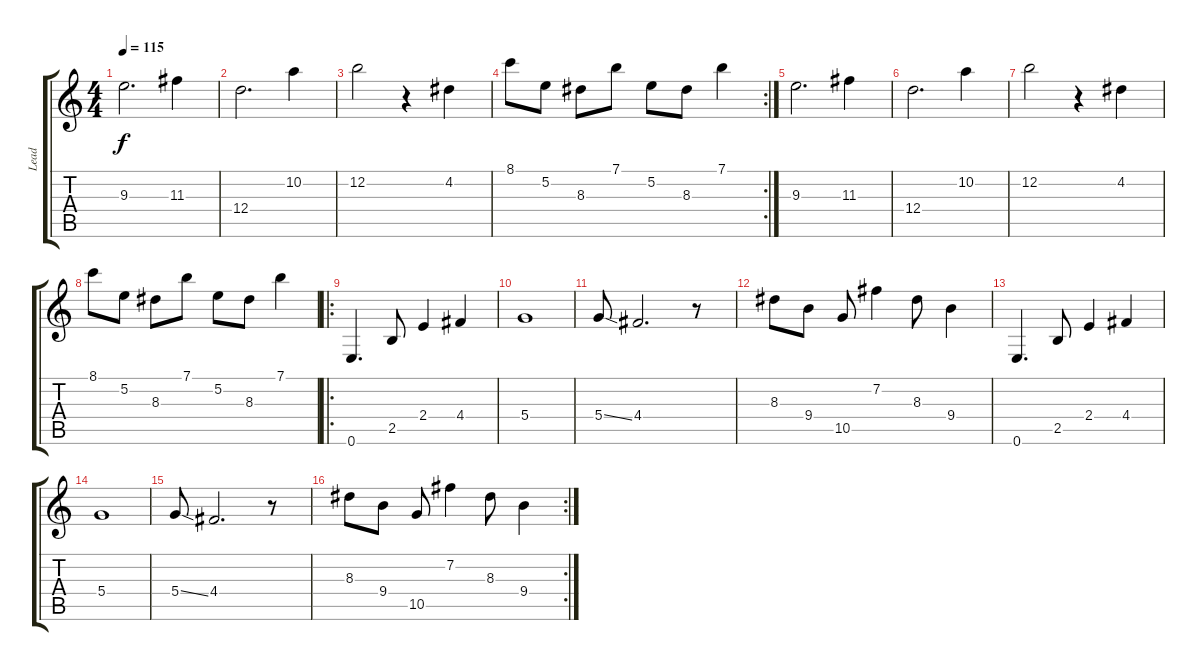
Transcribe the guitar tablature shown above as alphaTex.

\track ("Lead" "Lead") {instrument acousticguitarsteel}
\staff {score tabs}
\tuning (E4 B3 G3 D3 A2 E2) {hide}
\ts (4 4)
\tempo 115
\clef g2
\ks c
9.3.2{d dy f} 11.3.4 |
12.4.2{d} 10.2.4 |
12.2.2 r.4 4.2.4 |
\rc 2
8.1.8 5.2.8 8.3.8 7.1.8 5.2.8 8.3.8 7.1.4 |
9.3.2{d} 11.3.4 |
12.4.2{d} 10.2.4 |
12.2.2 r.4 4.2.4 |
8.1.8 5.2.8 8.3.8 7.1.8 5.2.8 8.3.8 7.1.4 |
\ro
0.6.4{d} 2.5.8 2.4.4 4.4.4 |
5.4.1 |
5.4{ss}.8 4.4.2{d} r.8 |
8.3.8 9.4.8 10.5.8 7.2.4 8.3.8 9.4.4 |
0.6.4{d} 2.5.8 2.4.4 4.4.4 |
5.4.1 |
5.4{ss}.8 4.4.2{d} r.8 |
\rc 2
8.3.8 9.4.8 10.5.8 7.2.4 8.3.8 9.4.4
